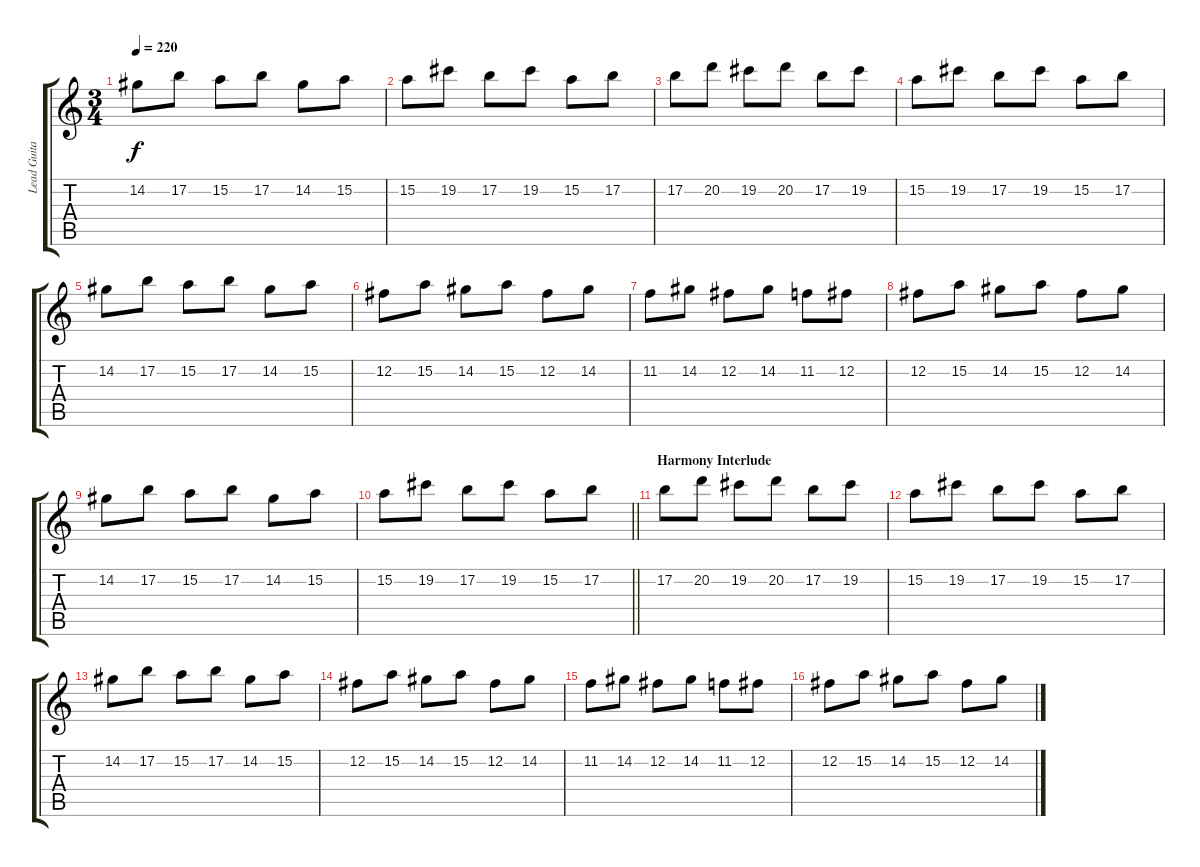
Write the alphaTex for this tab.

\track ("Lead Guitar" "Lead Guita") {instrument distortionguitar}
\staff {score tabs}
\tuning (B3 Gb3 D3 A2 E2 B1) {hide}
\ts (3 4)
\tempo 220
\clef g2
\ks c
14.2.8{dy f} 17.2.8 15.2.8 17.2.8 14.2.8 15.2.8 |
15.2.8 19.2.8 17.2.8 19.2.8 15.2.8 17.2.8 |
17.2.8 20.2.8 19.2.8 20.2.8 17.2.8 19.2.8 |
15.2.8 19.2.8 17.2.8 19.2.8 15.2.8 17.2.8 |
14.2.8 17.2.8 15.2.8 17.2.8 14.2.8 15.2.8 |
12.2.8 15.2.8 14.2.8 15.2.8 12.2.8 14.2.8 |
11.2.8 14.2.8 12.2.8 14.2.8 11.2.8 12.2.8 |
12.2.8 15.2.8 14.2.8 15.2.8 12.2.8 14.2.8 |
14.2.8 17.2.8 15.2.8 17.2.8 14.2.8 15.2.8 |
\barLineRight lightlight
15.2.8 19.2.8 17.2.8 19.2.8 15.2.8 17.2.8 |
\section ("" "Harmony Interlude")
17.2.8 20.2.8 19.2.8 20.2.8 17.2.8 19.2.8 |
15.2.8 19.2.8 17.2.8 19.2.8 15.2.8 17.2.8 |
14.2.8 17.2.8 15.2.8 17.2.8 14.2.8 15.2.8 |
12.2.8 15.2.8 14.2.8 15.2.8 12.2.8 14.2.8 |
11.2.8 14.2.8 12.2.8 14.2.8 11.2.8 12.2.8 |
12.2.8 15.2.8 14.2.8 15.2.8 12.2.8 14.2.8
